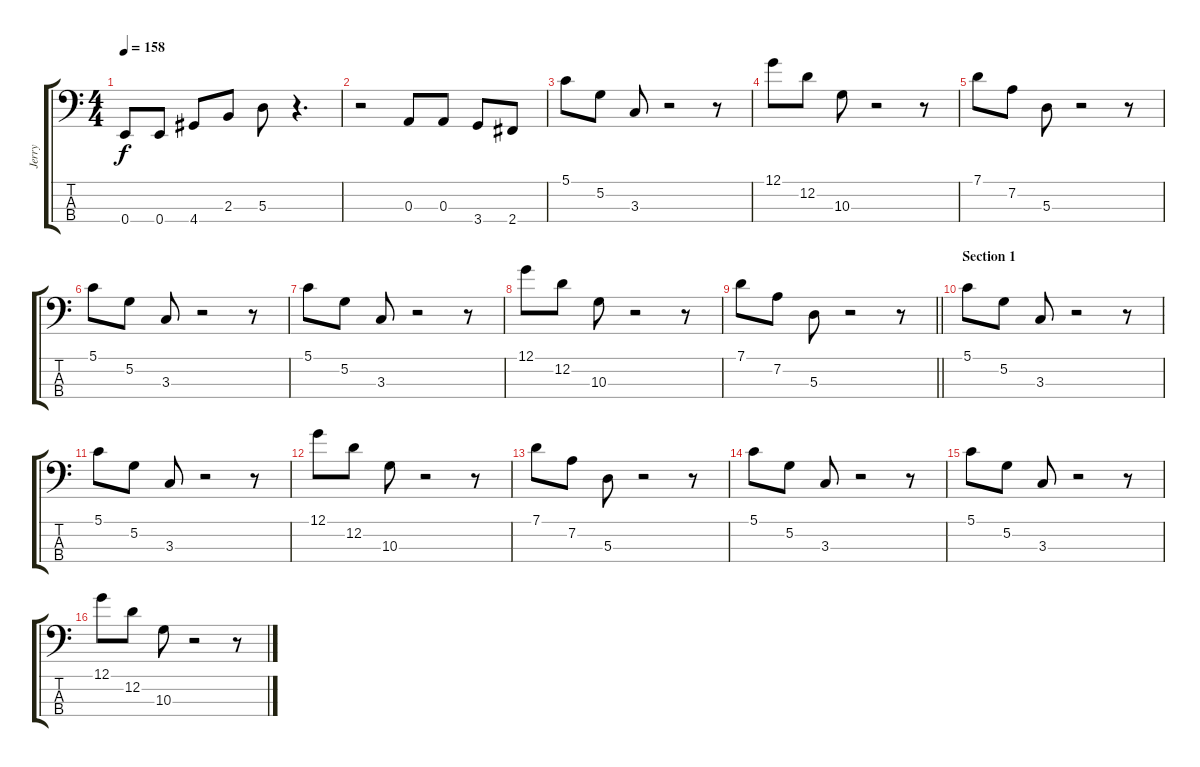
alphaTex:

\track ("Jerry" "Jerry") {instrument synthbass2}
\staff {score tabs}
\tuning (G2 D2 A1 E1) {hide}
\ts (4 4)
\tempo 158
\clef f4
\ks c
0.4.8{dy f} 0.4.8 4.4.8 2.3.8 5.3.8 r.4{d} |
r.2 0.3.8 0.3.8 3.4.8 2.4.8 |
5.1.8 5.2.8 3.3.8 r.2 r.8 |
12.1.8 12.2.8 10.3.8 r.2 r.8 |
7.1.8 7.2.8 5.3.8 r.2 r.8 |
5.1.8 5.2.8 3.3.8 r.2 r.8 |
5.1.8 5.2.8 3.3.8 r.2 r.8 |
12.1.8 12.2.8 10.3.8 r.2 r.8 |
\barLineRight lightlight
7.1.8 7.2.8 5.3.8 r.2 r.8 |
\section ("" "Section 1")
5.1.8 5.2.8 3.3.8 r.2 r.8 |
5.1.8 5.2.8 3.3.8 r.2 r.8 |
12.1.8 12.2.8 10.3.8 r.2 r.8 |
7.1.8 7.2.8 5.3.8 r.2 r.8 |
5.1.8 5.2.8 3.3.8 r.2 r.8 |
5.1.8 5.2.8 3.3.8 r.2 r.8 |
12.1.8 12.2.8 10.3.8 r.2 r.8
